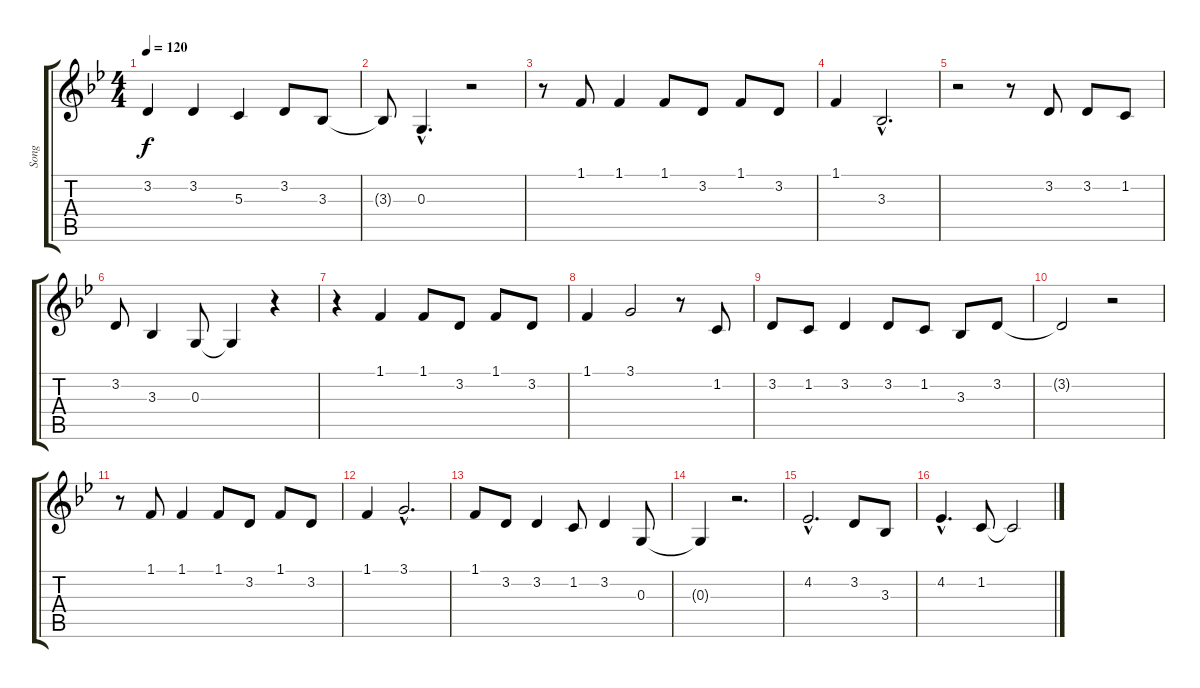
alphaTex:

\track ("Song" "Song") {instrument violin}
\staff {score tabs}
\tuning (E4 B3 G3 D3 A2 E2) {hide}
\ts (4 4)
\tempo 120
\clef g2
\ks bb
3.2.4{dy f} 3.2.4 5.3.4 3.2.8 3.3.8 |
3.3{t}.8 0.3{hac}.4{d} r.2 |
r.8 1.1.8 1.1.4 1.1.8 3.2.8 1.1.8 3.2.8 |
1.1.4 3.3{hac}.2{d} |
r.2 r.8 3.2.8 3.2.8 1.2.8 |
3.2.8 3.3.4 0.3.8 0.3{t}.4 r.4 |
r.4 1.1.4 1.1.8 3.2.8 1.1.8 3.2.8 |
1.1.4 3.1.2 r.8 1.2.8 |
3.2.8 1.2.8 3.2.4 3.2.8 1.2.8 3.3.8 3.2.8 |
3.2{t}.2 r.2 |
r.8 1.1.8 1.1.4 1.1.8 3.2.8 1.1.8 3.2.8 |
1.1.4 3.1{hac}.2{d} |
1.1.8 3.2.8 3.2.4 1.2.8 3.2.4 0.3.8 |
0.3{t}.4 r.2{d} |
4.2{hac}.2{d} 3.2.8 3.3.8 |
4.2{hac}.4{d} 1.2.8 1.2{t}.2
